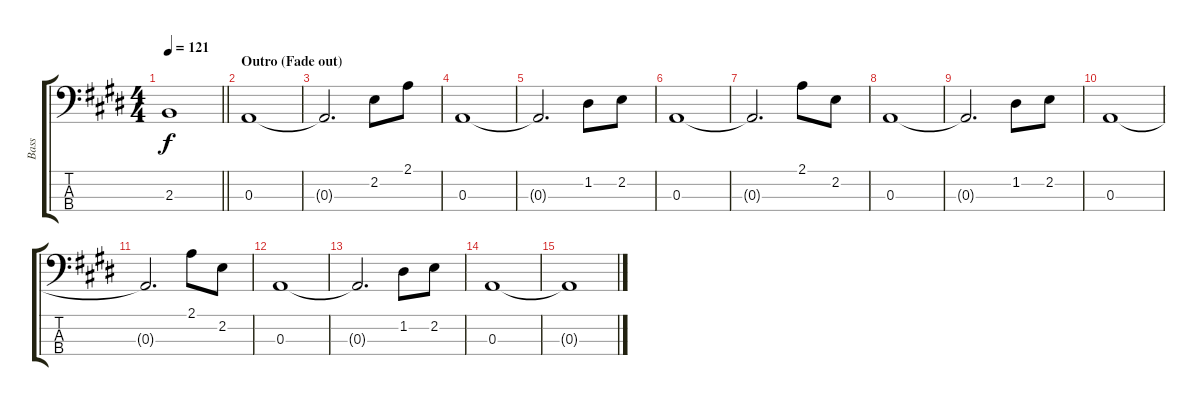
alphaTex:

\track ("Bass" "Bass") {instrument electricbassfinger}
\staff {score tabs}
\tuning (G2 D2 A1 E1) {hide}
\ts (4 4)
\tempo 121
\clef f4
\barLineRight lightlight
\ks e
2.3.1{dy f} |
\section ("" "Outro (Fade out)")
0.3.1 |
0.3{t}.2{d} 2.2.8 2.1.8 |
0.3.1 |
0.3{t}.2{d} 1.2.8 2.2.8 |
0.3.1{volume 8} |
0.3{t}.2{d} 2.1.8 2.2.8 |
0.3.1 |
0.3{t}.2{d} 1.2.8 2.2.8 |
0.3.1{volume 3} |
0.3{t}.2{d} 2.1.8 2.2.8 |
0.3.1 |
0.3{t}.2{d} 1.2.8 2.2.8 |
0.3.1{volume 0} |
0.3{t}.1
